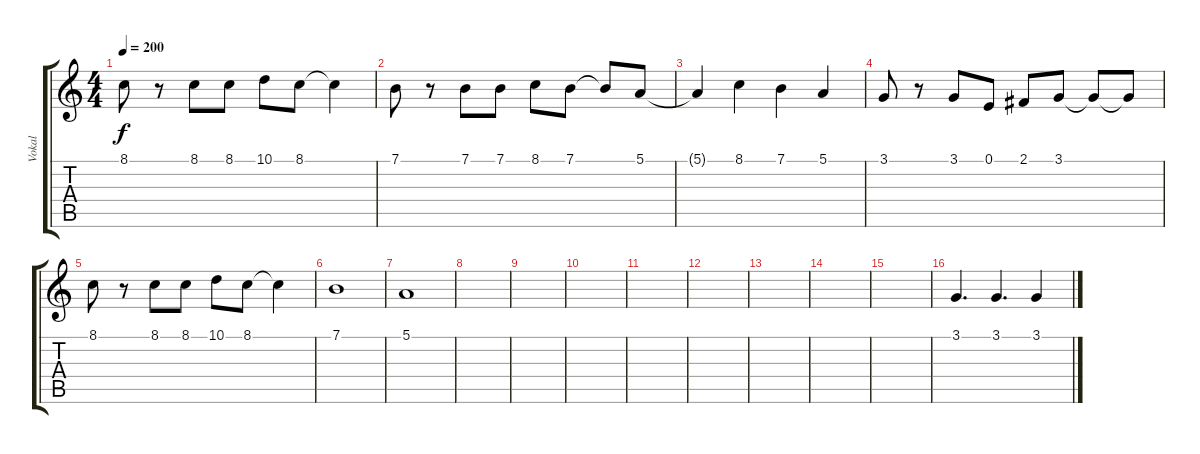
\track ("Vokal" "Vokal") {solo instrument tuba}
\staff {score tabs}
\tuning (E4 B3 G3 D3 A2 E2) {hide}
\ts (4 4)
\tempo 200
\clef g2
\ks c
8.1.8{dy f} r.8 8.1.8 8.1.8 10.1.8 8.1.8 8.1{t}.4 |
7.1.8 r.8 7.1.8 7.1.8 8.1.8 7.1.8 7.1{t}.8 5.1.8 |
5.1{t}.4 8.1.4 7.1.4 5.1.4 |
3.1.8 r.8 3.1.8 0.1.8 2.1.8 3.1.8 3.1{t}.8 3.1{t}.8 |
8.1.8 r.8 8.1.8 8.1.8 10.1.8 8.1.8 8.1{t}.4 |
7.1.1 |
5.1.1 |
|
|
|
|
|
|
|
|
3.1.4{d} 3.1.4{d} 3.1.4
